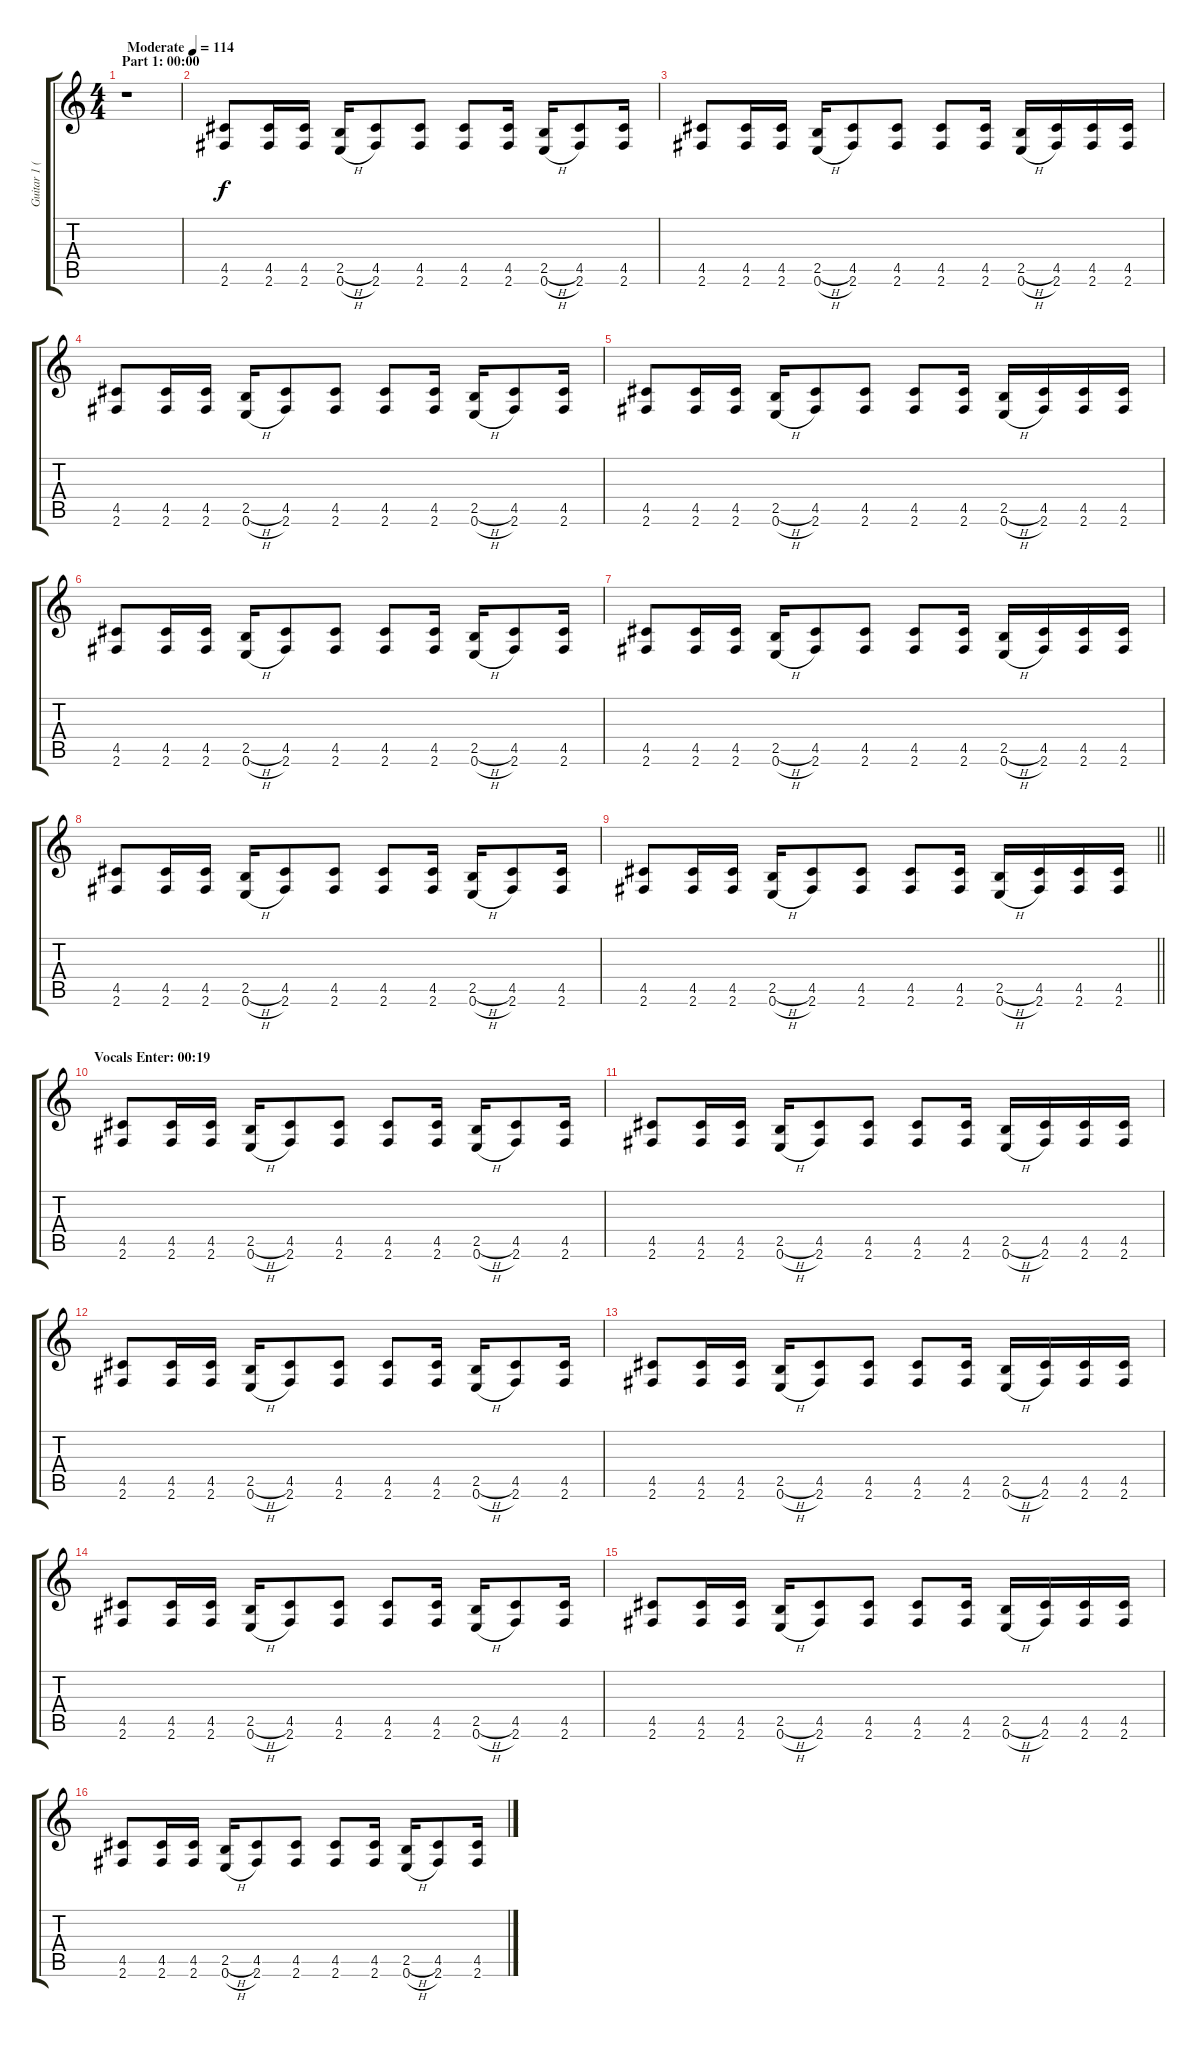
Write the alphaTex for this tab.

\track ("Guitar 1 (Distortion)" "Guitar 1 (") {instrument distortionguitar}
\staff {score tabs}
\tuning (E4 B3 G3 D3 A2 E2) {hide}
\ts (4 4)
\section ("" "Part 1: 00:00")
\tempo (114 "Moderate")
\clef g2
\ks c
r.1{dy f instrument distortionguitar} |
(4.5 2.6).8 (4.5 2.6).16 (4.5 2.6).16 (2.5{h} 0.6{h}).16 (4.5 2.6).8 (4.5 2.6).8 (4.5 2.6).8 (4.5 2.6).16 (2.5{h} 0.6{h}).16 (4.5 2.6).8 (4.5 2.6).16 |
(4.5 2.6).8 (4.5 2.6).16 (4.5 2.6).16 (2.5{h} 0.6{h}).16 (4.5 2.6).8 (4.5 2.6).8 (4.5 2.6).8 (4.5 2.6).16 (2.5{h} 0.6{h}).16 (4.5 2.6).16 (4.5 2.6).16 (4.5 2.6).16 |
(4.5 2.6).8 (4.5 2.6).16 (4.5 2.6).16 (2.5{h} 0.6{h}).16 (4.5 2.6).8 (4.5 2.6).8 (4.5 2.6).8 (4.5 2.6).16 (2.5{h} 0.6{h}).16 (4.5 2.6).8 (4.5 2.6).16 |
(4.5 2.6).8 (4.5 2.6).16 (4.5 2.6).16 (2.5{h} 0.6{h}).16 (4.5 2.6).8 (4.5 2.6).8 (4.5 2.6).8 (4.5 2.6).16 (2.5{h} 0.6{h}).16 (4.5 2.6).16 (4.5 2.6).16 (4.5 2.6).16 |
(4.5 2.6).8 (4.5 2.6).16 (4.5 2.6).16 (2.5{h} 0.6{h}).16 (4.5 2.6).8 (4.5 2.6).8 (4.5 2.6).8 (4.5 2.6).16 (2.5{h} 0.6{h}).16 (4.5 2.6).8 (4.5 2.6).16 |
(4.5 2.6).8 (4.5 2.6).16 (4.5 2.6).16 (2.5{h} 0.6{h}).16 (4.5 2.6).8 (4.5 2.6).8 (4.5 2.6).8 (4.5 2.6).16 (2.5{h} 0.6{h}).16 (4.5 2.6).16 (4.5 2.6).16 (4.5 2.6).16 |
(4.5 2.6).8 (4.5 2.6).16 (4.5 2.6).16 (2.5{h} 0.6{h}).16 (4.5 2.6).8 (4.5 2.6).8 (4.5 2.6).8 (4.5 2.6).16 (2.5{h} 0.6{h}).16 (4.5 2.6).8 (4.5 2.6).16 |
\barLineRight lightlight
(4.5 2.6).8 (4.5 2.6).16 (4.5 2.6).16 (2.5{h} 0.6{h}).16 (4.5 2.6).8 (4.5 2.6).8 (4.5 2.6).8 (4.5 2.6).16 (2.5{h} 0.6{h}).16 (4.5 2.6).16 (4.5 2.6).16 (4.5 2.6).16 |
\section ("" "Vocals Enter: 00:19")
(4.5 2.6).8 (4.5 2.6).16 (4.5 2.6).16 (2.5{h} 0.6{h}).16 (4.5 2.6).8 (4.5 2.6).8 (4.5 2.6).8 (4.5 2.6).16 (2.5{h} 0.6{h}).16 (4.5 2.6).8 (4.5 2.6).16 |
(4.5 2.6).8 (4.5 2.6).16 (4.5 2.6).16 (2.5{h} 0.6{h}).16 (4.5 2.6).8 (4.5 2.6).8 (4.5 2.6).8 (4.5 2.6).16 (2.5{h} 0.6{h}).16 (4.5 2.6).16 (4.5 2.6).16 (4.5 2.6).16 |
(4.5 2.6).8 (4.5 2.6).16 (4.5 2.6).16 (2.5{h} 0.6{h}).16 (4.5 2.6).8 (4.5 2.6).8 (4.5 2.6).8 (4.5 2.6).16 (2.5{h} 0.6{h}).16 (4.5 2.6).8 (4.5 2.6).16 |
(4.5 2.6).8 (4.5 2.6).16 (4.5 2.6).16 (2.5{h} 0.6{h}).16 (4.5 2.6).8 (4.5 2.6).8 (4.5 2.6).8 (4.5 2.6).16 (2.5{h} 0.6{h}).16 (4.5 2.6).16 (4.5 2.6).16 (4.5 2.6).16 |
(4.5 2.6).8 (4.5 2.6).16 (4.5 2.6).16 (2.5{h} 0.6{h}).16 (4.5 2.6).8 (4.5 2.6).8 (4.5 2.6).8 (4.5 2.6).16 (2.5{h} 0.6{h}).16 (4.5 2.6).8 (4.5 2.6).16 |
(4.5 2.6).8 (4.5 2.6).16 (4.5 2.6).16 (2.5{h} 0.6{h}).16 (4.5 2.6).8 (4.5 2.6).8 (4.5 2.6).8 (4.5 2.6).16 (2.5{h} 0.6{h}).16 (4.5 2.6).16 (4.5 2.6).16 (4.5 2.6).16 |
(4.5 2.6).8 (4.5 2.6).16 (4.5 2.6).16 (2.5{h} 0.6{h}).16 (4.5 2.6).8 (4.5 2.6).8 (4.5 2.6).8 (4.5 2.6).16 (2.5{h} 0.6{h}).16 (4.5 2.6).8 (4.5 2.6).16
